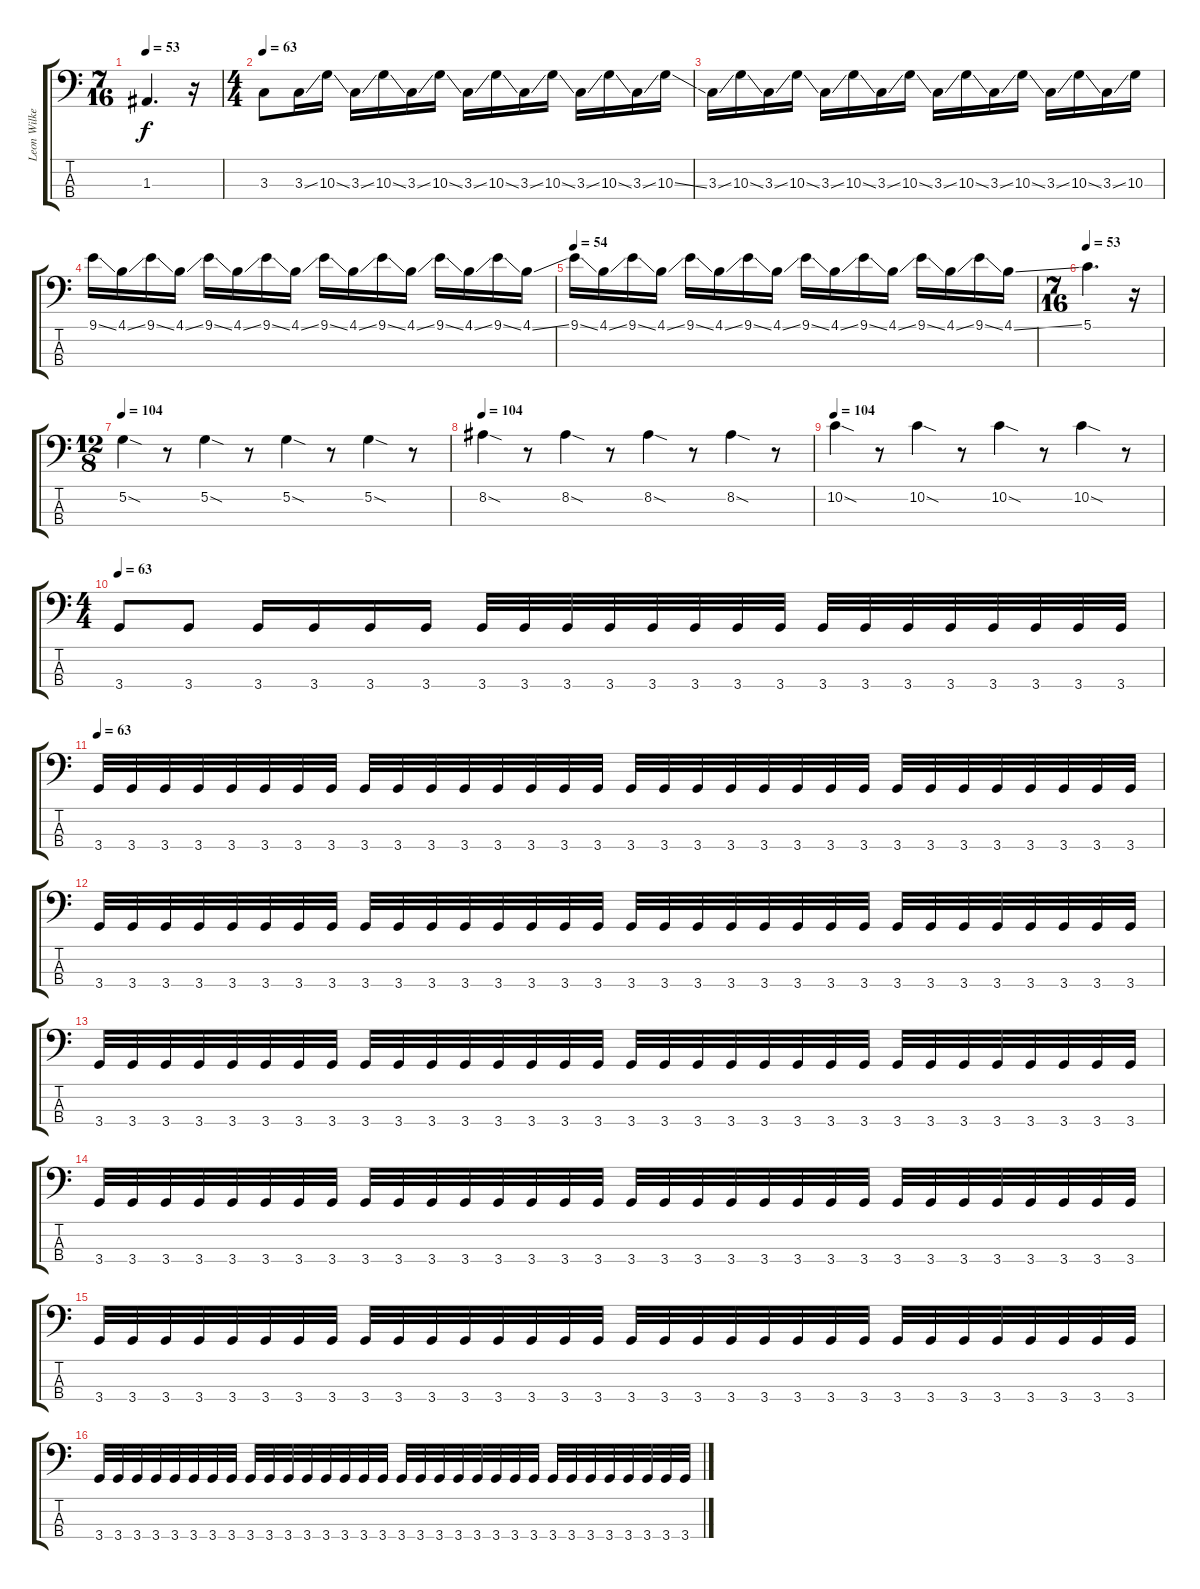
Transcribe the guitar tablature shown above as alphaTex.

\track ("Leon Wilkeson (bass)" "Leon Wilke") {instrument electricbassfinger}
\staff {score tabs}
\tuning (G2 D2 A1 E1) {hide}
\ts (7 16)
\tempo 53
\clef f4
\ks c
1.3.4{d dy f} r.16 |
\ts (4 4)
\tempo 63
3.3.8 3.3{ss}.16 10.3{ss}.16 3.3{ss}.16 10.3{ss}.16 3.3{ss}.16 10.3{ss}.16 3.3{ss}.16 10.3{ss}.16 3.3{ss}.16 10.3{ss}.16 3.3{ss}.16 10.3{ss}.16 3.3{ss}.16 10.3{ss}.16 |
3.3{ss}.16 10.3{ss}.16 3.3{ss}.16 10.3{ss}.16 3.3{ss}.16 10.3{ss}.16 3.3{ss}.16 10.3{ss}.16 3.3{ss}.16 10.3{ss}.16 3.3{ss}.16 10.3{ss}.16 3.3{ss}.16 10.3{ss}.16 3.3{ss}.16 10.3.16 |
9.1{ss}.16 4.1{ss}.16 9.1{ss}.16 4.1{ss}.16 9.1{ss}.16 4.1{ss}.16 9.1{ss}.16 4.1{ss}.16 9.1{ss}.16 4.1{ss}.16 9.1{ss}.16 4.1{ss}.16 9.1{ss}.16 4.1{ss}.16 9.1{ss}.16 4.1{ss}.16 |
\tempo 54
9.1{ss}.16 4.1{ss}.16 9.1{ss}.16 4.1{ss}.16 9.1{ss}.16 4.1{ss}.16 9.1{ss}.16 4.1{ss}.16 9.1{ss}.16 4.1{ss}.16 9.1{ss}.16 4.1{ss}.16 9.1{ss}.16 4.1{ss}.16 9.1{ss}.16 4.1{ss}.16 |
\ts (7 16)
\tempo 53
5.1.4{d} r.16 |
\ts (12 8)
\tempo 104
5.2{sod}.4 r.8 5.2{sod}.4 r.8 5.2{sod}.4 r.8 5.2{sod}.4 r.8 |
\tempo 104
8.2{sod}.4 r.8 8.2{sod}.4 r.8 8.2{sod}.4 r.8 8.2{sod}.4 r.8 |
\tempo 104
10.2{sod}.4 r.8 10.2{sod}.4 r.8 10.2{sod}.4 r.8 10.2{sod}.4 r.8 |
\ts (4 4)
\tempo 63
3.4.8 3.4.8 3.4.16 3.4.16 3.4.16 3.4.16 3.4.32 3.4.32 3.4.32 3.4.32 3.4.32 3.4.32 3.4.32 3.4.32 3.4.32 3.4.32 3.4.32 3.4.32 3.4.32 3.4.32 3.4.32 3.4.32 |
\tempo 63
3.4.32 3.4.32 3.4.32 3.4.32 3.4.32 3.4.32 3.4.32 3.4.32 3.4.32 3.4.32 3.4.32 3.4.32 3.4.32 3.4.32 3.4.32 3.4.32 3.4.32 3.4.32 3.4.32 3.4.32 3.4.32 3.4.32 3.4.32 3.4.32 3.4.32 3.4.32 3.4.32 3.4.32 3.4.32 3.4.32 3.4.32 3.4.32 |
3.4.32 3.4.32 3.4.32 3.4.32 3.4.32 3.4.32 3.4.32 3.4.32 3.4.32 3.4.32 3.4.32 3.4.32 3.4.32 3.4.32 3.4.32 3.4.32 3.4.32 3.4.32 3.4.32 3.4.32 3.4.32 3.4.32 3.4.32 3.4.32 3.4.32 3.4.32 3.4.32 3.4.32 3.4.32 3.4.32 3.4.32 3.4.32 |
3.4.32 3.4.32 3.4.32 3.4.32 3.4.32 3.4.32 3.4.32 3.4.32 3.4.32 3.4.32 3.4.32 3.4.32 3.4.32 3.4.32 3.4.32 3.4.32 3.4.32 3.4.32 3.4.32 3.4.32 3.4.32 3.4.32 3.4.32 3.4.32 3.4.32 3.4.32 3.4.32 3.4.32 3.4.32 3.4.32 3.4.32 3.4.32 |
3.4.32 3.4.32 3.4.32 3.4.32 3.4.32 3.4.32 3.4.32 3.4.32 3.4.32 3.4.32 3.4.32 3.4.32 3.4.32 3.4.32 3.4.32 3.4.32 3.4.32 3.4.32 3.4.32 3.4.32 3.4.32 3.4.32 3.4.32 3.4.32 3.4.32 3.4.32 3.4.32 3.4.32 3.4.32 3.4.32 3.4.32 3.4.32 |
3.4.32 3.4.32 3.4.32 3.4.32 3.4.32 3.4.32 3.4.32 3.4.32 3.4.32 3.4.32 3.4.32 3.4.32 3.4.32 3.4.32 3.4.32 3.4.32 3.4.32 3.4.32 3.4.32 3.4.32 3.4.32 3.4.32 3.4.32 3.4.32 3.4.32 3.4.32 3.4.32 3.4.32 3.4.32 3.4.32 3.4.32 3.4.32 |
3.4.32 3.4.32 3.4.32 3.4.32 3.4.32 3.4.32 3.4.32 3.4.32 3.4.32 3.4.32 3.4.32 3.4.32 3.4.32 3.4.32 3.4.32 3.4.32 3.4.32 3.4.32 3.4.32 3.4.32 3.4.32 3.4.32 3.4.32 3.4.32 3.4.32 3.4.32 3.4.32 3.4.32 3.4.32 3.4.32 3.4.32 3.4.32
